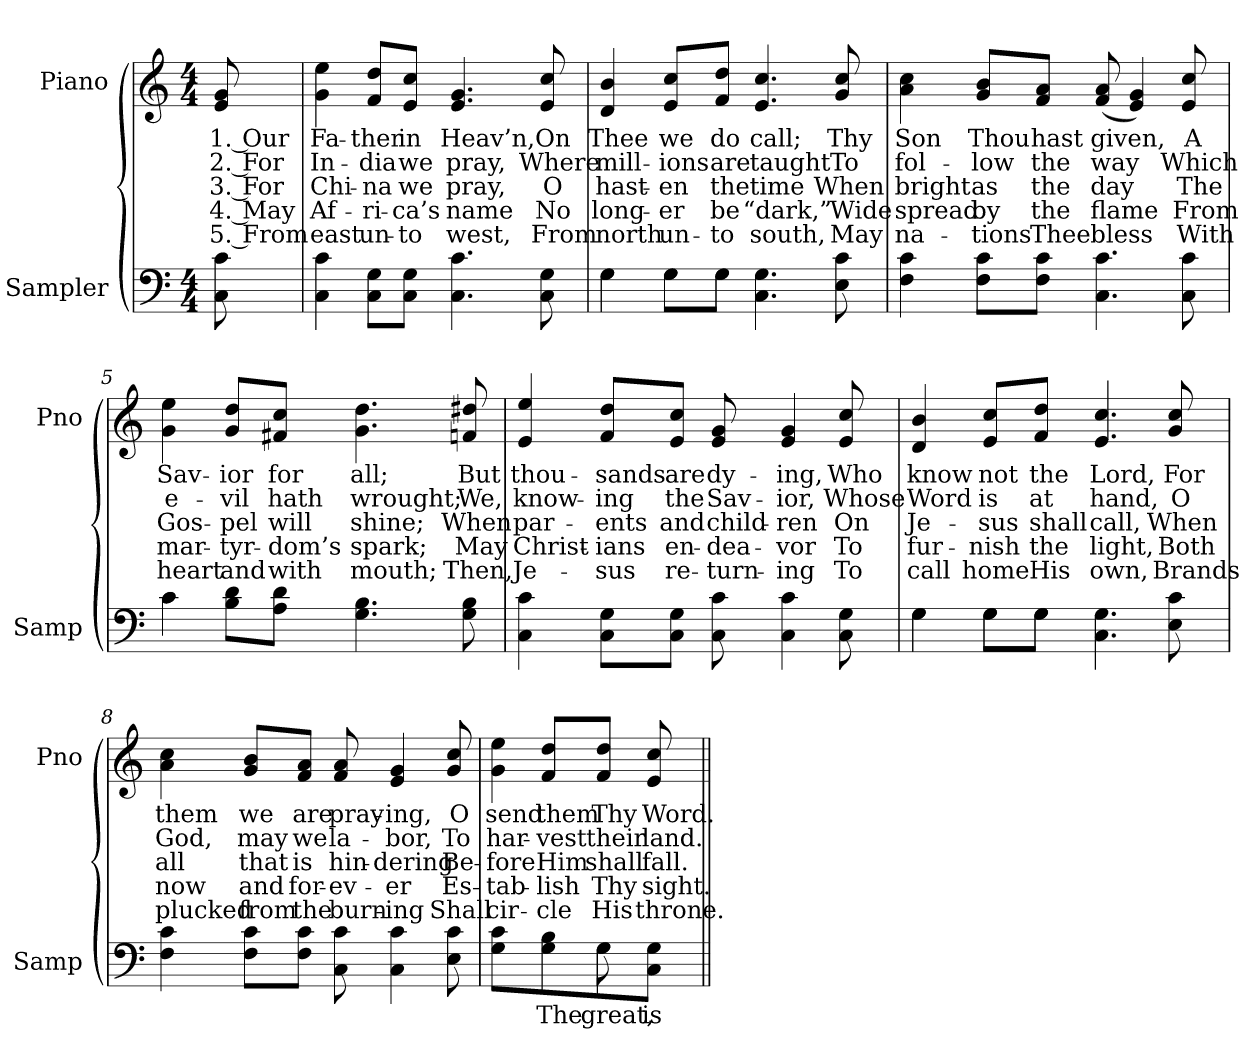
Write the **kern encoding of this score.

**kern	**text	**kern	**text	**text	**text	**text	**text
*part2	*part2	*part1	*part1	*part1	*part1	*part1	*part1
*staff2	*staff2	*staff1	*staff1	*staff1	*staff1	*staff1	*staff1
*I"Sampler	*	*I"Piano	*	*	*	*	*
*I'Samp	*	*I'Pno	*	*	*	*	*
*clefF4	*	*clefG2	*	*	*	*	*
*M4/4	*	*M4/4	*	*	*	*	*
=1	=1	=1	=1	=1	=1	=1	=1
8C 8c	.	8e 8g	1. Our	2. For	3. For	4. May	5. From
=2	=2	=2	=2	=2	=2	=2	=2
4C 4c	.	4g 4ee	Fa-	In-	Chi-	Af-	east
8C\ 8G\L	.	8f/ 8dd/L	-ther	-dia	-na	-ri-	un-
8C\ 8G\J	.	8e/ 8cc/J	in	we	we	-ca’s	-to
4.C 4.c	.	4.e 4.g	Heav’n,	pray,	pray,	name	west,
8C 8G	.	8e 8cc	On	Where	O	No	From
=3	=3	=3	=3	=3	=3	=3	=3
*^	*	*	*	*	*	*	*
4G\	4G	.	4d 4b	Thee	mill-	hast-	long-	north
8G\L	8G\L	.	8e/ 8cc/L	we	-ions	-en	-er	un-
8G\J	8G\J	.	8f/ 8dd/J	do	are	the	be	-to
4.C 4.G	2ryy	.	4.e 4.cc	call;	taught	time	“dark,”	south,
8E 8c	.	.	8g 8cc	Thy	To	When	Wide	May
*v	*v	*	*	*	*	*	*	*
=4	=4	=4	=4	=4	=4	=4	=4
4F 4c	.	4a 4cc	Son	fol-	bright	spread	na-
8F\ 8c\L	.	8g/ 8b/L	Thou	-low	as	by	-tions
8F\ 8c\J	.	8f/ 8a/J	hast	the	the	the	Thee
4.C 4.c	.	(8f 8a	given,	way	day	flame	bless
.	.	4e 4g)	.	.	.	.	.
8C 8c	.	8e 8cc	A	Which	The	From	With
=5	=5	=5	=5	=5	=5	=5	=5
*^	*	*	*	*	*	*	*
4c\	4c	.	4g 4ee	Sav-	e-	Gos-	mar-	heart
8B\ 8d\L	2.ryy	.	8g/ 8dd/L	-ior	-vil	-pel	-tyr-	and
8A\ 8d\J	.	.	8f#X/ 8cc/J	for	hath	will	-dom’s	with
4.G 4.B	.	.	4.g 4.dd	all;	wrought;	shine;	spark;	mouth;
8G 8B	.	.	8fn 8dd#X	But	We,	When	May	Then,
*v	*v	*	*	*	*	*	*	*
=6	=6	=6	=6	=6	=6	=6	=6
4C 4c	.	4e 4ee	thou-	know-	par-	Christ-	Je-
8C\ 8G\L	.	8f/ 8dd/L	-sands	-ing	-ents	-ians	-sus
8C\ 8G\J	.	8e/ 8cc/J	are	the	and	en-	re-
8C 8c	.	8e 8g	dy-	Sav-	child-	-dea-	-turn-
4C 4c	.	4e 4g	-ing,	-ior,	-ren	-vor	-ing
8C 8G	.	8e 8cc	Who	Whose	On	To	To
=7	=7	=7	=7	=7	=7	=7	=7
*^	*	*	*	*	*	*	*
4G\	4G	.	4d 4b	know	Word	Je-	fur-	call
8G\L	8G\L	.	8e/ 8cc/L	not	is	-sus	-nish	home
8G\J	8G\J	.	8f/ 8dd/J	the	at	shall	the	His
4.C 4.G	2ryy	.	4.e 4.cc	Lord,	hand,	call,	light,	own,
8E 8c	.	.	8g 8cc	For	O	When	Both	Brands
*v	*v	*	*	*	*	*	*	*
=8	=8	=8	=8	=8	=8	=8	=8
4F 4c	.	4a 4cc	them	God,	all	now	plucked
8F\ 8c\L	.	8g/ 8b/L	we	may	that	and	from
8F\ 8c\J	.	8f/ 8a/J	are	we	is	for-	the
8C 8c	.	8f 8a	pray-	la-	hin-	-ev-	burn-
4C 4c	.	4e 4g	-ing,	-bor,	-dering	-er	-ing
8E 8c	.	8g 8cc	O	To	Be-	Es-	Shall
=9	=9	=9	=9	=9	=9	=9	=9
*^	*	*	*	*	*	*	*
4G 4c	4.ryy	.	4g 4ee	send	har-	-fore	-tab-	cir-
8G\ 8B\L	.	The	8f/ 8dd/L	them	-vest	Him	-lish	-cle
8G\J	8G	great,	8f/ 8dd/J	Thy	their	shall	Thy	His
8C 8GJ	8ryy	is	8e 8cc	Word.	land.	fall.	sight.	throne.
*v	*v	*	*	*	*	*	*	*
=||	=||	=||	=||	=||	=||	=||	=||
*-	*-	*-	*-	*-	*-	*-	*-
